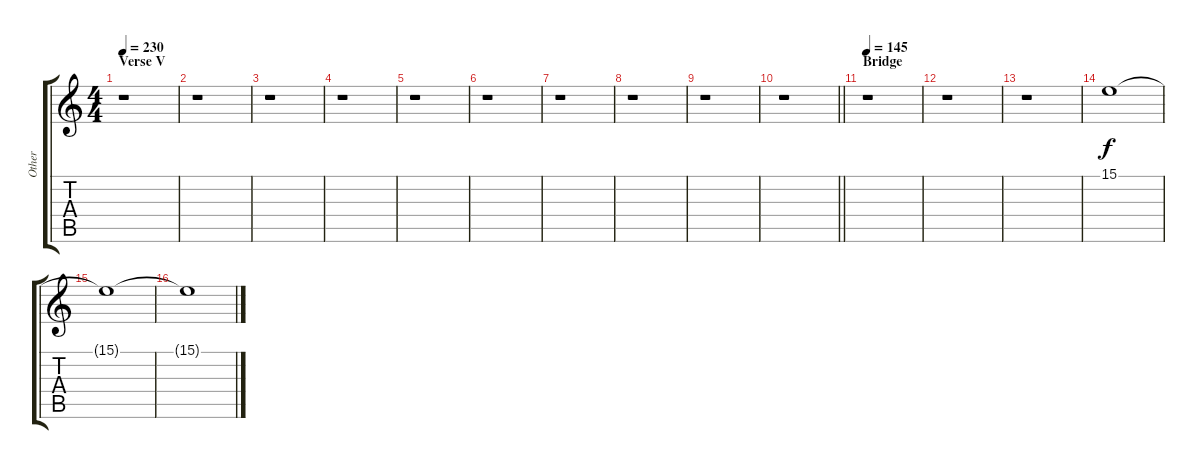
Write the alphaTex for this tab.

\track ("Other" "Other") {instrument reversecymbal}
\staff {score tabs}
\tuning (Db4 Ab3 E3 B2 F2 B1) {hide}
\ts (4 4)
\section ("" "Verse V")
\tempo 230
\clef g2
\ks c
r.1{dy f} |
r.1 |
r.1 |
r.1 |
r.1 |
r.1 |
r.1 |
r.1 |
r.1 |
\barLineRight lightlight
r.1 |
\section ("" "Bridge")
\tempo 145
r.1 |
r.1 |
r.1{volume 0 instrument distortionguitar} |
15.1.1{volume 6 balance 16} |
15.1{t}.1 |
15.1{t}.1
